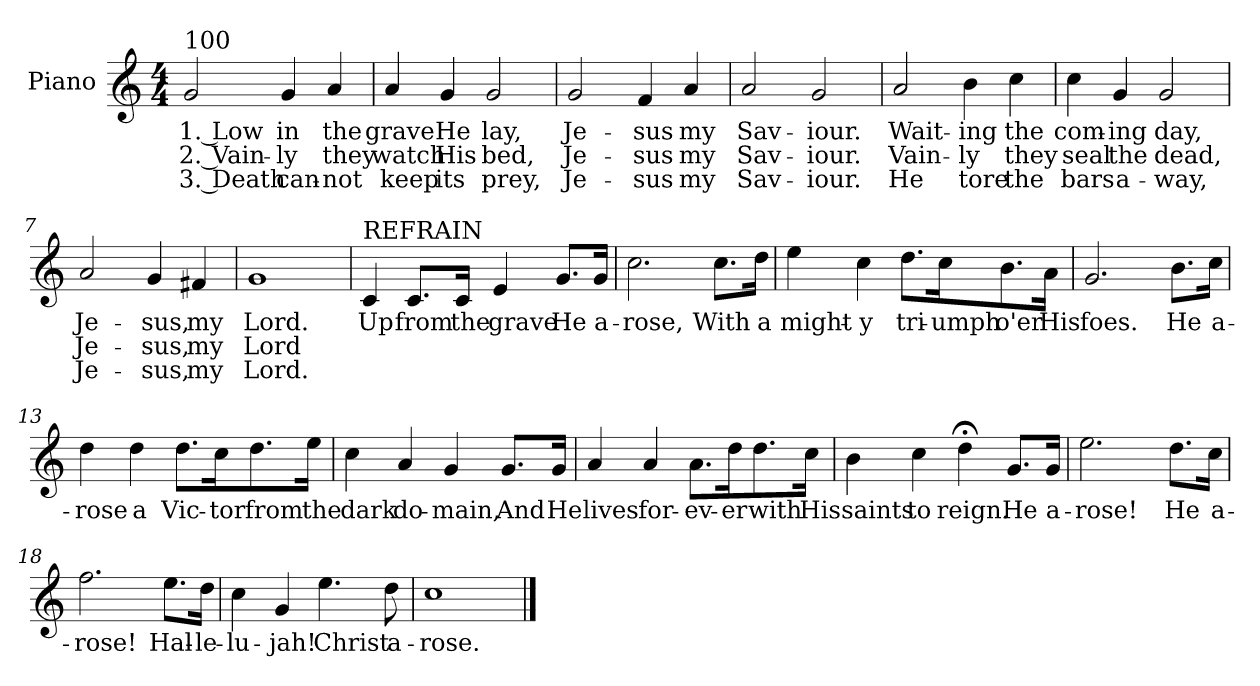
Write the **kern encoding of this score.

**kern	**text	**text	**text
*part1	*part1	*part1	*part1
*staff1	*staff1	*staff1	*staff1
*I"Piano	*	*	*
*I'Pno	*	*	*
*clefG2	*	*	*
*k[]	*	*	*
*C:	*	*	*
*M4/4	*	*	*
=1	=1	=1	=1
!LO:TX:a:t=100	!	!	!
2g/	1. Low	2. Vain-	3. Death
4g/	in	-ly	can-
4a/	the	they	-not
=2	=2	=2	=2
4a/	grave	watch	keep
4g/	He	His	its
2g/	lay,	bed,	prey,
=3	=3	=3	=3
2g/	Je-	Je-	Je-
4f/	-sus	-sus	-sus
4a/	my	my	my
=4	=4	=4	=4
2a/	Sav-	Sav-	Sav-
2g/	-iour.	-iour.	-iour.
!!LO:LB:g=z
=5	=5	=5	=5
2a/	Wait-	Vain-	He
4b\	-ing	-ly	tore
4cc\	the	they	the
=6	=6	=6	=6
4cc\	com-	seal	bars
4g/	-ing	the	a-
2g/	day,	dead,	-way,
=7	=7	=7	=7
2a/	Je-	Je-	Je-
4g/	-sus,	-sus,	-sus,
4f#X/	my	my	my
=8	=8	=8	=8
1g	Lord.	Lord	Lord.
!!LO:LB:g=z
=9	=9	=9	=9
!LO:TX:a:t=REFRAIN	!	!	!
4c/	Up	.	.
8.c/L	from	.	.
16c/Jk	the	.	.
4e/	grave	.	.
8.g/L	He	.	.
16g/Jk	a-	.	.
=10	=10	=10	=10
2.cc\	-rose,	.	.
8.cc\L	With	.	.
16dd\Jk	a	.	.
=11	=11	=11	=11
4ee\	might-	.	.
4cc\	-y	.	.
8.dd\L	tri-	.	.
16cc\K	-umph	.	.
8.b\	o'er	.	.
16a\Jk	His	.	.
!!LO:LB:g=z
=12	=12	=12	=12
2.g/	foes.	.	.
8.b\L	He	.	.
16cc\Jk	a-	.	.
=13	=13	=13	=13
4dd\	-rose	.	.
4dd\	a	.	.
8.dd\L	Vic-	.	.
16cc\K	-tor	.	.
8.dd\	from	.	.
16ee\Jk	the	.	.
=14	=14	=14	=14
4cc\	dark	.	.
4a/	do-	.	.
4g/	-main,	.	.
8.g/L	And	.	.
16g/Jk	He	.	.
!!LO:LB:g=z
=15	=15	=15	=15
4a/	lives	.	.
4a/	for-	.	.
8.a\L	-ev-	.	.
16dd\K	-er	.	.
8.dd\	with	.	.
16cc\Jk	His	.	.
=16	=16	=16	=16
4b\	saints	.	.
4cc\	to	.	.
4dd;<\	reign.	.	.
8.g/L	He	.	.
16g/Jk	a-	.	.
!!LO:LB:g=z
=17	=17	=17	=17
2.ee\	-rose!	.	.
8.dd\L	He	.	.
16cc\Jk	a-	.	.
=18	=18	=18	=18
2.ff\	-rose!	.	.
8.ee\L	Hal-	.	.
16dd\Jk	-le-	.	.
=19	=19	=19	=19
4cc\	-lu-	.	.
4g/	-jah!	.	.
4.ee\	Christ	.	.
8dd\	a-	.	.
=20	=20	=20	=20
1cc	-rose.	.	.
==	==	==	==
*-	*-	*-	*-
